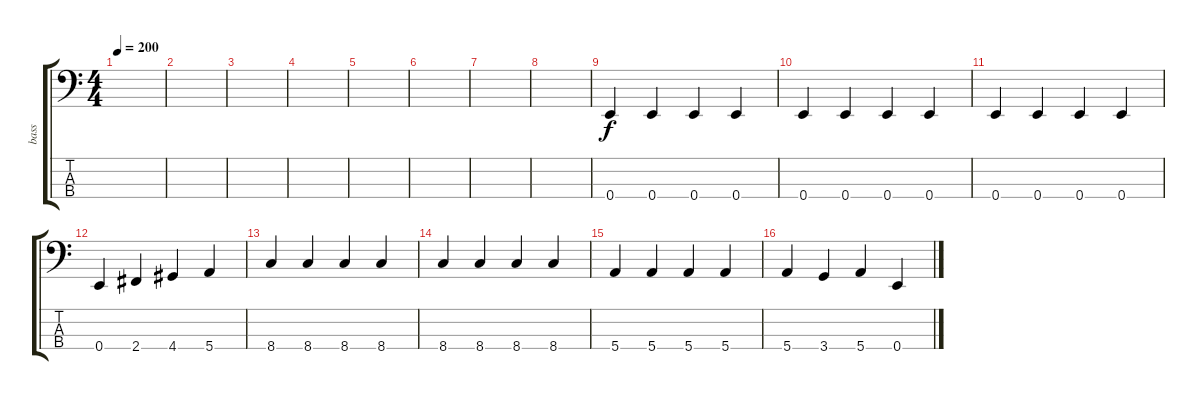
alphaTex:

\track ("bass" "bass") {instrument electricbasspick}
\staff {score tabs}
\tuning (G2 D2 A1 E1) {hide}
\ts (4 4)
\tempo 200
\clef f4
\ks c
|
|
|
|
|
|
|
|
0.4.4 0.4.4 0.4.4 0.4.4 |
0.4.4 0.4.4 0.4.4 0.4.4 |
0.4.4 0.4.4 0.4.4 0.4.4 |
0.4.4 2.4.4 4.4.4 5.4.4 |
8.4.4 8.4.4 8.4.4 8.4.4 |
8.4.4 8.4.4 8.4.4 8.4.4 |
5.4.4 5.4.4 5.4.4 5.4.4 |
5.4.4 3.4.4 5.4.4 0.4.4
